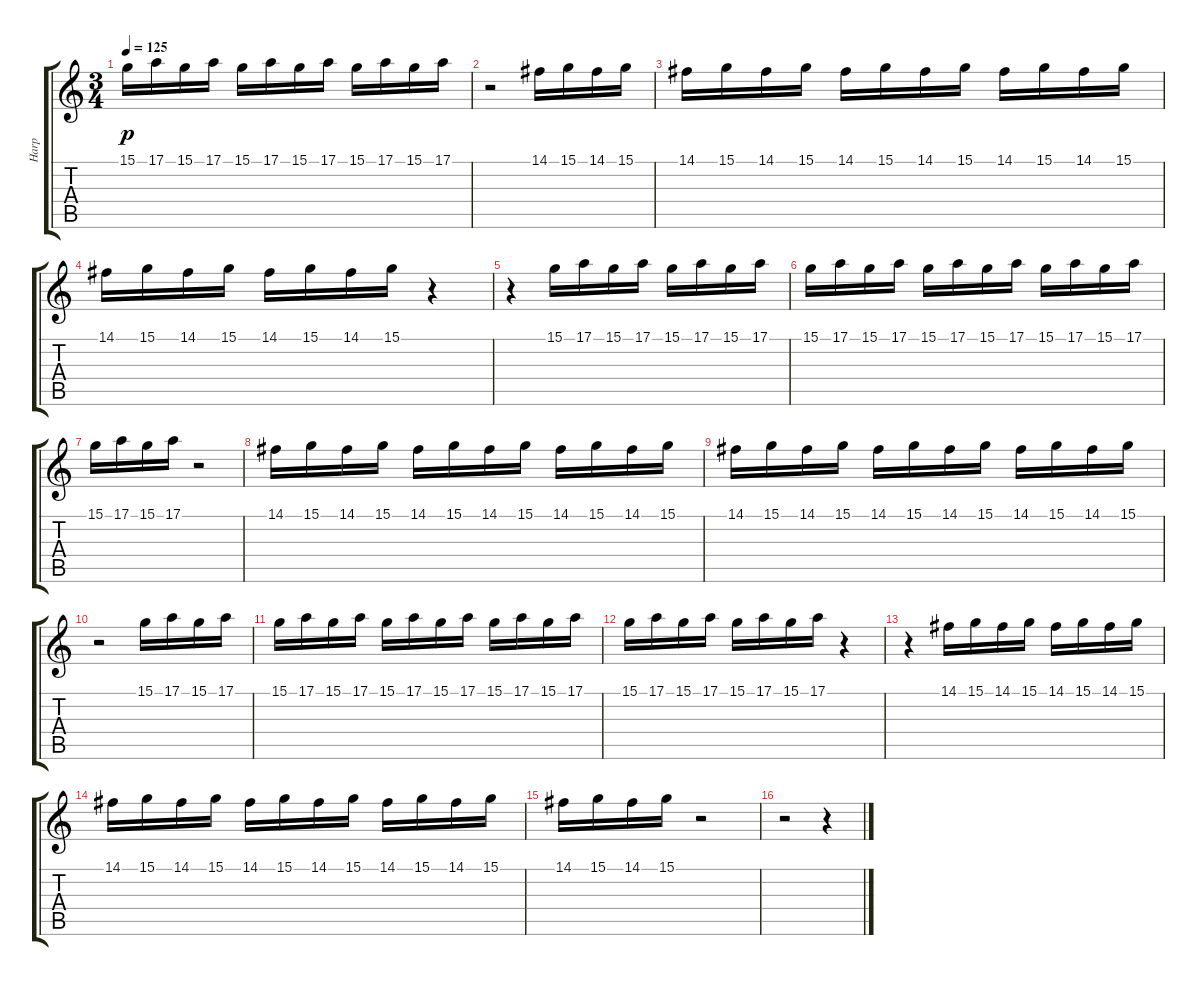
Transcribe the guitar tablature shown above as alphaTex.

\track ("Harp" "Harp") {instrument orchestralharp}
\staff {score tabs}
\tuning (E4 B3 G3 D3 A2 E2) {hide}
\ts (3 4)
\tempo 125
\clef g2
\ks c
15.1.16{dy p} 17.1.16 15.1.16 17.1.16 15.1.16 17.1.16 15.1.16 17.1.16 15.1.16 17.1.16 15.1.16 17.1.16 |
r.2 14.1.16 15.1.16 14.1.16 15.1.16 |
14.1.16 15.1.16 14.1.16 15.1.16 14.1.16 15.1.16 14.1.16 15.1.16 14.1.16 15.1.16 14.1.16 15.1.16 |
14.1.16 15.1.16 14.1.16 15.1.16 14.1.16 15.1.16 14.1.16 15.1.16 r.4 |
r.4 15.1.16 17.1.16 15.1.16 17.1.16 15.1.16 17.1.16{volume 12} 15.1.16 17.1.16{volume 12} |
15.1.16{volume 12} 17.1.16{volume 12} 15.1.16 17.1.16 15.1.16{volume 12} 17.1.16 15.1.16{volume 12} 17.1.16{volume 12} 15.1.16{volume 12} 17.1.16{volume 11} 15.1.16 17.1.16 |
15.1.16{volume 11} 17.1.16{volume 11} 15.1.16 17.1.16{volume 11} r.2 |
14.1.16{volume 10} 15.1.16{volume 10} 14.1.16{volume 10} 15.1.16 14.1.16 15.1.16{volume 10} 14.1.16 15.1.16{volume 9} 14.1.16 15.1.16 14.1.16 15.1.16 |
14.1.16{volume 9} 15.1.16 14.1.16{volume 9} 15.1.16 14.1.16{volume 9} 15.1.16 14.1.16 15.1.16{volume 9} 14.1.16{volume 9} 15.1.16 14.1.16{volume 8} 15.1.16 |
r.2 15.1.16{volume 8} 17.1.16{volume 8} 15.1.16{volume 8} 17.1.16 |
15.1.16{volume 7} 17.1.16 15.1.16{volume 7} 17.1.16{volume 7} 15.1.16 17.1.16{volume 7} 15.1.16 17.1.16{volume 7} 15.1.16 17.1.16{volume 7} 15.1.16 17.1.16{volume 6} |
15.1.16{volume 6} 17.1.16{volume 6} 15.1.16{volume 6} 17.1.16{volume 6} 15.1.16{volume 6} 17.1.16{volume 5} 15.1.16{volume 5} 17.1.16{volume 5} r.4 |
r.4 14.1.16{volume 3} 15.1.16{volume 3} 14.1.16 15.1.16{volume 3} 14.1.16{volume 3} 15.1.16{volume 2} 14.1.16{volume 2} 15.1.16{volume 2} |
14.1.16{volume 2} 15.1.16{volume 2} 14.1.16{volume 2} 15.1.16{volume 1} 14.1.16{volume 1} 15.1.16{volume 1} 14.1.16 15.1.16{volume 1} 14.1.16{volume 1} 15.1.16{volume 0} 14.1.16 15.1.16{volume 0} |
14.1.16{volume 0} 15.1.16{volume 0} 14.1.16 15.1.16 r.2 |
r.2 r.4
